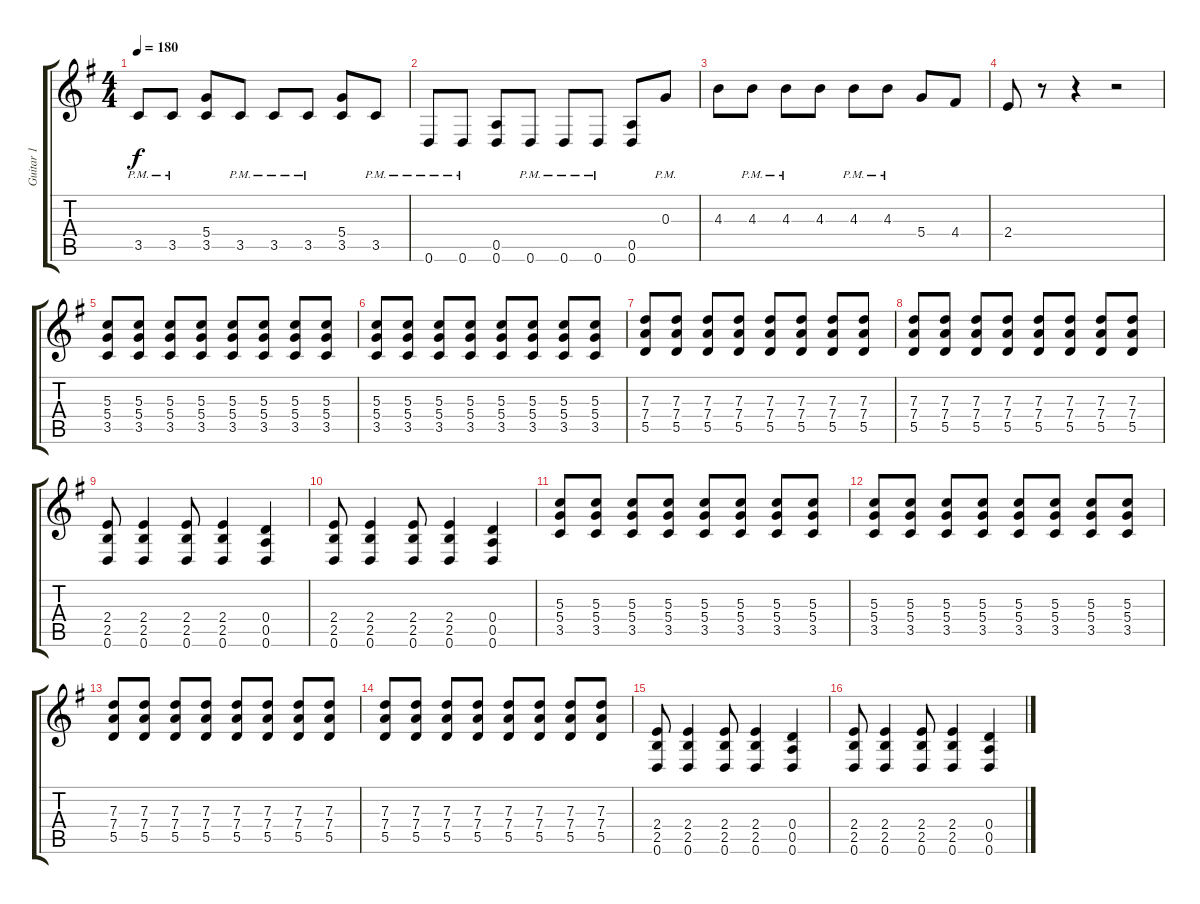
\track ("Guitar 1" "Guitar 1") {instrument distortionguitar}
\staff {score tabs}
\tuning (E4 B3 G3 D3 A2 D2) {hide}
\ts (4 4)
\tempo 180
\clef g2
\ks g
3.5{pm}.8{dy f} 3.5{pm}.8 (5.4 3.5).8 3.5{pm}.8 3.5{pm}.8 3.5{pm}.8 (5.4 3.5).8 3.5{pm}.8 |
0.6{pm}.8 0.6{pm}.8 (0.5 0.6).8 0.6{pm}.8 0.6{pm}.8 0.6{pm}.8 (0.5 0.6).8 0.3{pm}.8 |
4.3.8 4.3{pm}.8 4.3{pm}.8 4.3.8 4.3{pm}.8 4.3{pm}.8 5.4.8 4.4.8 |
2.4.8 r.8 r.4 r.2 |
(5.3 5.4 3.5).8 (5.3 5.4 3.5).8 (5.3 5.4 3.5).8 (5.3 5.4 3.5).8 (5.3 5.4 3.5).8 (5.3 5.4 3.5).8 (5.3 5.4 3.5).8 (5.3 5.4 3.5).8 |
(5.3 5.4 3.5).8 (5.3 5.4 3.5).8 (5.3 5.4 3.5).8 (5.3 5.4 3.5).8 (5.3 5.4 3.5).8 (5.3 5.4 3.5).8 (5.3 5.4 3.5).8 (5.3 5.4 3.5).8 |
(7.3 7.4 5.5).8 (7.3 7.4 5.5).8 (7.3 7.4 5.5).8 (7.3 7.4 5.5).8 (7.3 7.4 5.5).8 (7.3 7.4 5.5).8 (7.3 7.4 5.5).8 (7.3 7.4 5.5).8 |
(7.3 7.4 5.5).8 (7.3 7.4 5.5).8 (7.3 7.4 5.5).8 (7.3 7.4 5.5).8 (7.3 7.4 5.5).8 (7.3 7.4 5.5).8 (7.3 7.4 5.5).8 (7.3 7.4 5.5).8 |
(2.4 2.5 0.6).8 (2.4 2.5 0.6).4 (2.4 2.5 0.6).8 (2.4 2.5 0.6).4 (0.4 0.5 0.6).4 |
(2.4 2.5 0.6).8 (2.4 2.5 0.6).4 (2.4 2.5 0.6).8 (2.4 2.5 0.6).4 (0.4 0.5 0.6).4 |
(5.3 5.4 3.5).8 (5.3 5.4 3.5).8 (5.3 5.4 3.5).8 (5.3 5.4 3.5).8 (5.3 5.4 3.5).8 (5.3 5.4 3.5).8 (5.3 5.4 3.5).8 (5.3 5.4 3.5).8 |
(5.3 5.4 3.5).8 (5.3 5.4 3.5).8 (5.3 5.4 3.5).8 (5.3 5.4 3.5).8 (5.3 5.4 3.5).8 (5.3 5.4 3.5).8 (5.3 5.4 3.5).8 (5.3 5.4 3.5).8 |
(7.3 7.4 5.5).8 (7.3 7.4 5.5).8 (7.3 7.4 5.5).8 (7.3 7.4 5.5).8 (7.3 7.4 5.5).8 (7.3 7.4 5.5).8 (7.3 7.4 5.5).8 (7.3 7.4 5.5).8 |
(7.3 7.4 5.5).8 (7.3 7.4 5.5).8 (7.3 7.4 5.5).8 (7.3 7.4 5.5).8 (7.3 7.4 5.5).8 (7.3 7.4 5.5).8 (7.3 7.4 5.5).8 (7.3 7.4 5.5).8 |
(2.4 2.5 0.6).8 (2.4 2.5 0.6).4 (2.4 2.5 0.6).8 (2.4 2.5 0.6).4 (0.4 0.5 0.6).4 |
(2.4 2.5 0.6).8 (2.4 2.5 0.6).4 (2.4 2.5 0.6).8 (2.4 2.5 0.6).4 (0.4 0.5 0.6).4
